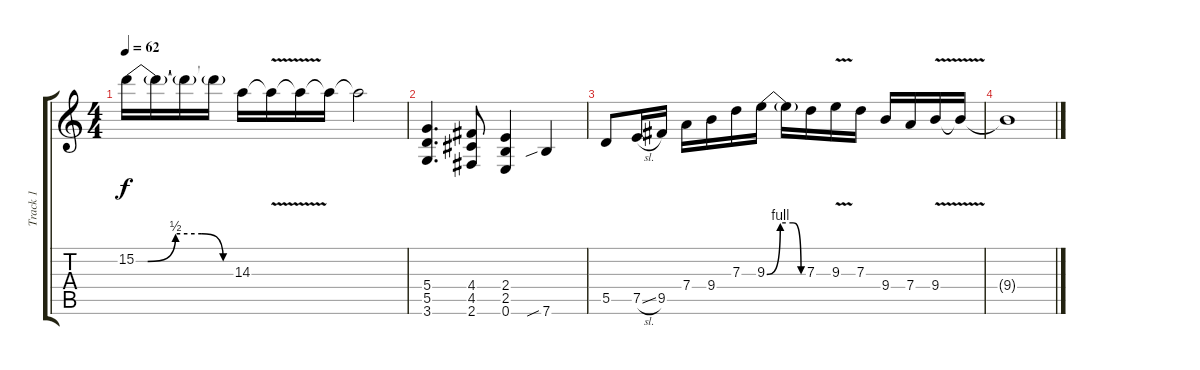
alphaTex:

\track ("Track 1" "Track 1") {instrument distortionguitar}
\staff {score tabs}
\tuning (E4 B3 G3 D3 A2 E2) {hide}
\ts (4 4)
\tempo 62
\clef g2
\ks c
15.2{be (custom 0 0 7 0 24 2 40 2 53 0 60 0)}.16{dy f} 15.2{t}.16 15.2{t}.16 15.2{t}.16 14.3.16 14.3{v t}.16 14.3{t}.16 14.3{t}.16 14.3{t}.2 |
(5.4 5.5 3.6).4{d} (4.4 4.5 2.6).8 (2.4 2.5 0.6).4 7.6{sib}.4 |
5.5.8 7.5{sl}.16 9.5.16 7.4.16 9.4.16 7.3.16 9.3{be (custom 0 0 20 4 39 4 51 0 60 0)}.16 9.3{t}.16 7.3.16 9.3{v}.16 7.3.16 9.4.16 7.4.16 9.4{v}.16 9.4{t}.16 |
9.4{t}.1
